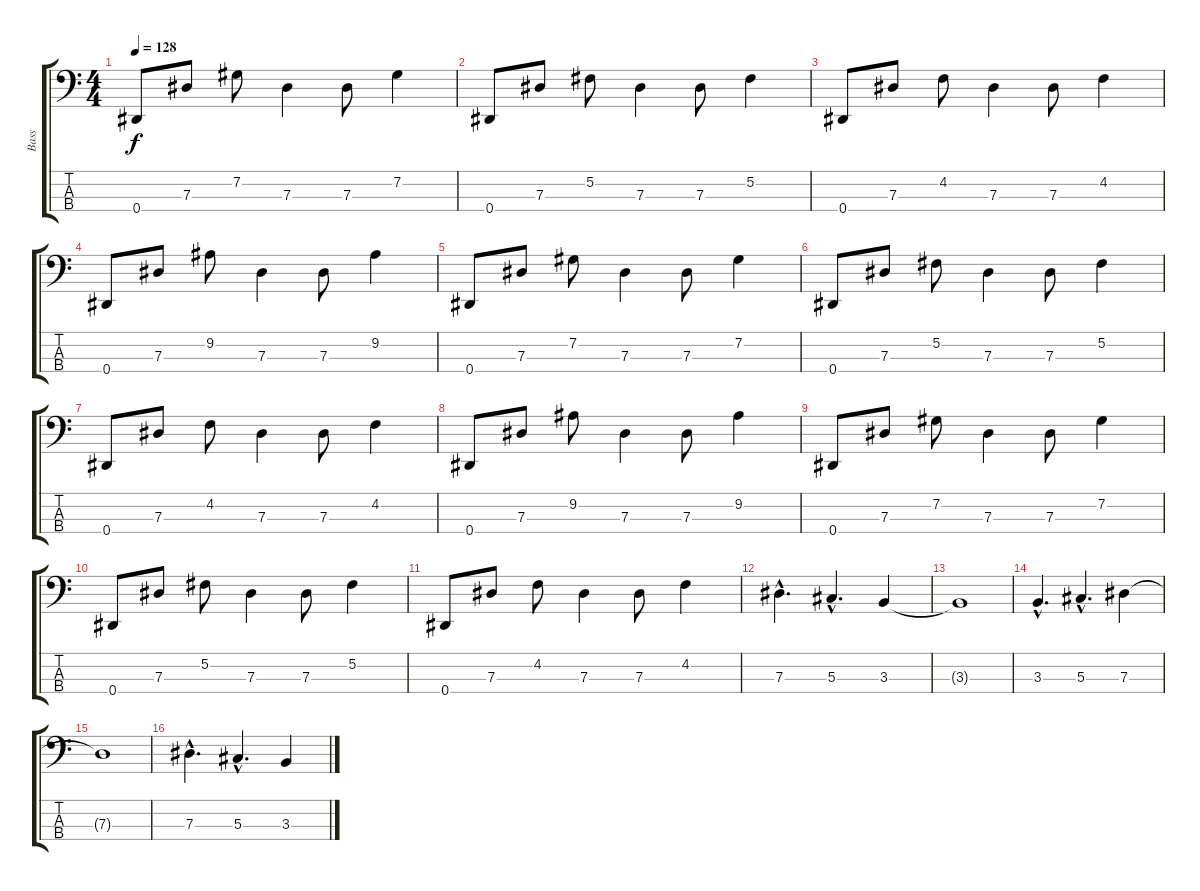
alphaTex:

\track ("Bass" "Bass") {instrument electricbassfinger}
\staff {score tabs}
\tuning (Gb2 Db2 Ab1 Eb1) {hide}
\ts (4 4)
\tempo 128
\clef f4
\ks c
0.4.8{dy f} 7.3.8 7.2.8 7.3.4 7.3.8 7.2.4 |
0.4.8 7.3.8 5.2.8 7.3.4 7.3.8 5.2.4 |
0.4.8 7.3.8 4.2.8 7.3.4 7.3.8 4.2.4 |
0.4.8 7.3.8 9.2.8 7.3.4 7.3.8 9.2.4 |
0.4.8 7.3.8 7.2.8 7.3.4 7.3.8 7.2.4 |
0.4.8 7.3.8 5.2.8 7.3.4 7.3.8 5.2.4 |
0.4.8 7.3.8 4.2.8 7.3.4 7.3.8 4.2.4 |
0.4.8 7.3.8 9.2.8 7.3.4 7.3.8 9.2.4 |
0.4.8 7.3.8 7.2.8 7.3.4 7.3.8 7.2.4 |
0.4.8 7.3.8 5.2.8 7.3.4 7.3.8 5.2.4 |
0.4.8 7.3.8 4.2.8 7.3.4 7.3.8 4.2.4 |
7.3{hac}.4{d} 5.3{hac}.4{d} 3.3.4 |
3.3{t}.1 |
3.3{hac}.4{d} 5.3{hac}.4{d} 7.3.4 |
7.3{t}.1 |
7.3{hac}.4{d} 5.3{hac}.4{d} 3.3.4
